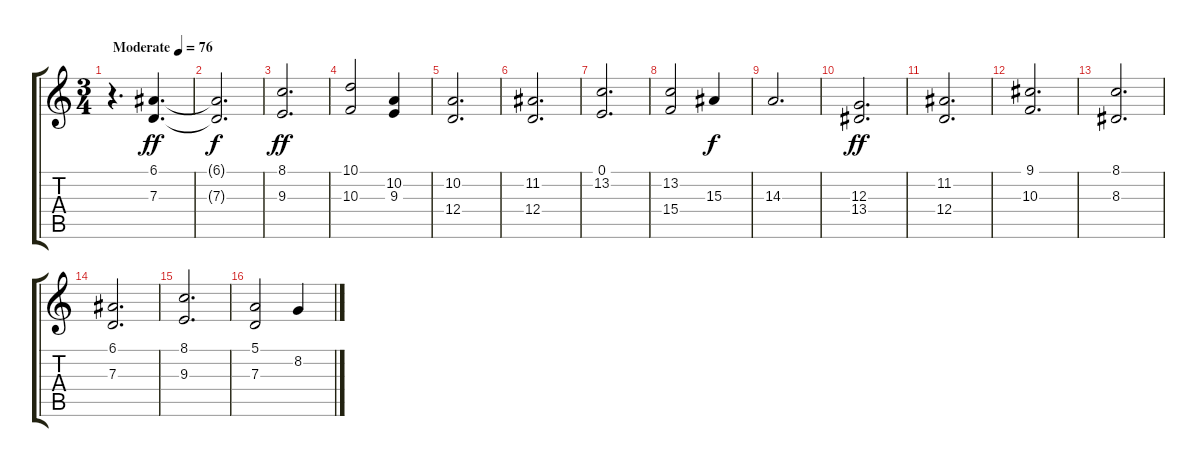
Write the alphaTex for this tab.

\track "" {instrument synthvoice}
\staff {score tabs}
\tuning (E4 B3 G3 D3 A2 E2) {hide}
\ts (3 4)
\tempo (76 "Moderate")
\clef g2
\ks c
r.4{d dy ff instrument synthvoice} (6.1 7.3).4{d} |
(6.1{t} 7.3{t}).2{d dy f} |
(8.1 9.3).2{d dy ff} |
(10.1 10.3).2 (10.2 9.3).4 |
(10.2 12.4).2{d} |
(11.2 12.4).2{d} |
(0.1 13.2).2{d} |
(13.2 15.4).2 15.3.4{dy f} |
14.3.2{d} |
(12.3 13.4).2{d dy ff} |
(11.2 12.4).2{d} |
(9.1 10.3).2{d} |
(8.1 8.3).2{d} |
(6.1 7.3).2{d} |
(8.1 9.3).2{d} |
(5.1 7.3).2 8.2.4
